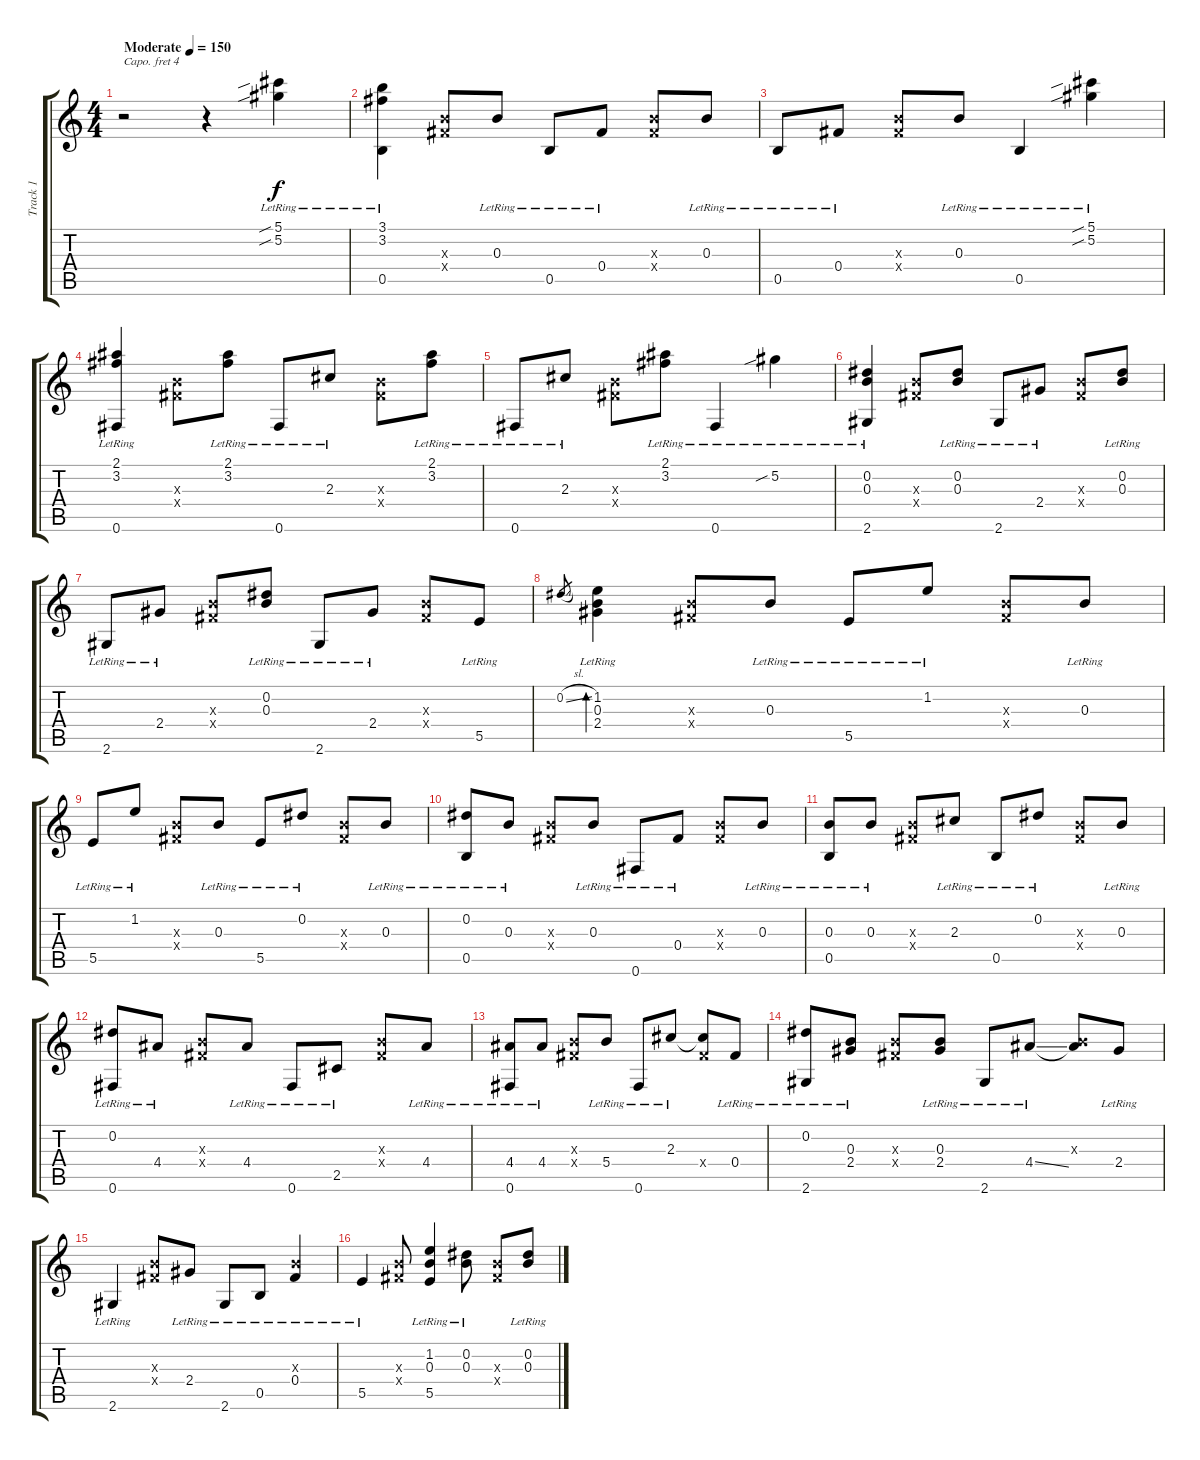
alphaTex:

\track ("Track 1" "Track 1") {instrument acousticguitarnylon}
\staff {score tabs}
\capo 4
\tuning (E4 B3 G3 D3 G2 D2) {hide}
\ts (4 4)
\tempo (150 "Moderate")
\clef g2
\ks c
r.2{dy f instrument acousticguitarnylon} r.4 (5.1{sib lr} 5.2{sib lr}).4 |
(3.1{lr} 3.2{lr} 0.5{lr}).4 (0.3{x} 0.4{x}).8 0.3{lr}.8 0.5{lr}.8 0.4{lr}.8 (0.3{x} 0.4{x}).8 0.3{lr}.8 |
0.5{lr}.8 0.4{lr}.8 (0.3{x} 0.4{x}).8 0.3{lr}.8 0.5{lr}.4 (5.1{sib lr} 5.2{sib lr}).4 |
(2.1{lr} 3.2{lr} 0.6{lr}).4 (0.3{x} 0.4{x}).8 (2.1{lr} 3.2{lr}).8 0.6{lr}.8 2.3{lr}.8 (0.3{x} 0.4{x}).8 (2.1{lr} 3.2{lr}).8 |
0.6{lr}.8 2.3{lr}.8 (0.3{x} 0.4{x}).8 (2.1{lr} 3.2{lr}).8 0.6{lr}.4 5.2{sib lr}.4 |
(0.2{lr} 0.3{lr} 2.6{lr}).4 (0.3{x} 0.4{x}).8 (0.2{lr} 0.3{lr}).8 2.6{lr}.8 2.4{lr}.8 (0.3{x} 0.4{x}).8 (0.2{lr} 0.3{lr}).8 |
2.6{lr}.8 2.4{lr}.8 (0.3{x} 0.4{x}).8 (0.2{lr} 0.3{lr}).8 2.6{lr}.8 2.4{lr}.8 (0.3{x} 0.4{x}).8 5.5{lr}.8 |
0.2{sl}.8{gr} (1.2{lr} 0.3{lr} 2.4{lr}).4{bd 480} (0.3{x} 0.4{x}).8 0.3{lr}.8 5.5{lr}.8 1.2{lr}.8 (0.3{x} 0.4{x}).8 0.3{lr}.8 |
5.5{lr}.8 1.2{lr}.8 (0.3{x} 0.4{x}).8 0.3{lr}.8 5.5{lr}.8 0.2{lr}.8 (0.3{x} 0.4{x}).8 0.3{lr}.8 |
(0.2{lr} 0.5{lr}).8 0.3{lr}.8 (0.3{x} 0.4{x}).8 0.3{lr}.8 0.6{lr}.8 0.4{lr}.8 (0.3{x} 0.4{x}).8 0.3{lr}.8 |
(0.3{lr} 0.5{lr}).8 0.3{lr}.8 (0.3{x} 0.4{x}).8 2.3{lr}.8 0.5{lr}.8 0.2{lr}.8 (0.3{x} 0.4{x}).8 0.3{lr}.8 |
(0.2{lr} 0.6{lr}).8 4.4{lr}.8 (0.3{x} 0.4{x}).8 4.4{lr}.8 0.6{lr}.8 2.5{lr}.8 (0.3{x} 0.4{x}).8 4.4{lr}.8 |
(4.4{lr} 0.6{lr}).8 4.4{lr}.8 (0.3{x} 0.4{x}).8 5.4{lr}.8 0.6{lr}.8 2.3{lr}.8 (2.3{t} 0.4{x}).8 0.4{lr}.8 |
(0.2{lr} 2.6{lr}).8 (0.3{lr} 2.4{lr}).8 (0.3{x} 0.4{x}).8 (0.3{lr} 2.4{lr}).8 2.6{lr}.8 4.4{ss lr}.8 (0.3{x} 4.4{t}).8 2.4{lr}.8 |
2.6{lr}.4 (0.3{x} 0.4{x}).8 2.4{lr}.8 2.6{lr}.8 0.5{lr}.8 (0.3{x} 0.4{lr}).4 |
5.5{lr}.4 (0.3{x} 0.4{x}).8 (1.2{lr} 0.3{lr} 5.5{lr}).4 (0.2{lr} 0.3{lr}).8 (0.3{x} 0.4{x}).8 (0.2{lr} 0.3{lr}).8
